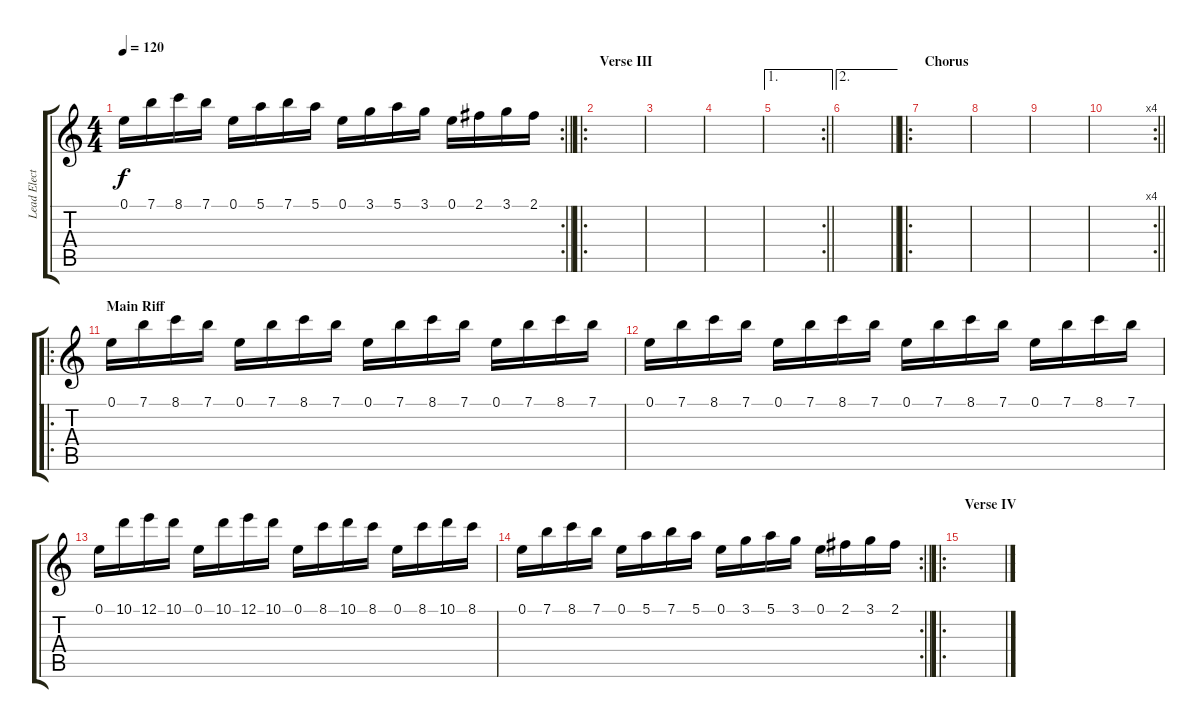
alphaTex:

\track ("Lead Electric" "Lead Elect") {instrument distortionguitar}
\staff {score tabs}
\tuning (E4 B3 G3 D3 A2 E2) {hide}
\rc 2
\ts (4 4)
\tempo 120
\clef g2
\barLineRight lightlight
\ks c
0.1.16{dy f} 7.1.16 8.1.16 7.1.16 0.1.16 5.1.16 7.1.16 5.1.16 0.1.16 3.1.16 5.1.16 3.1.16 0.1.16 2.1.16 3.1.16 2.1.16 |
\ro
\section ("" "Verse III")
|
|
|
\ae 1
\rc 2
\barLineRight lightlight
|
\ae 2
\barLineRight lightlight
|
\ro
\section ("" "Chorus")
|
|
|
\rc 4
\barLineRight lightlight
|
\ro
\section ("" "Main Riff")
0.1.16 7.1.16 8.1.16 7.1.16 0.1.16 7.1.16 8.1.16 7.1.16 0.1.16 7.1.16 8.1.16 7.1.16 0.1.16 7.1.16 8.1.16 7.1.16 |
0.1.16 7.1.16 8.1.16 7.1.16 0.1.16 7.1.16 8.1.16 7.1.16 0.1.16 7.1.16 8.1.16 7.1.16 0.1.16 7.1.16 8.1.16 7.1.16 |
0.1.16 10.1.16 12.1.16 10.1.16 0.1.16 10.1.16 12.1.16 10.1.16 0.1.16 8.1.16 10.1.16 8.1.16 0.1.16 8.1.16 10.1.16 8.1.16 |
\rc 2
\barLineRight lightlight
0.1.16 7.1.16 8.1.16 7.1.16 0.1.16 5.1.16 7.1.16 5.1.16 0.1.16 3.1.16 5.1.16 3.1.16 0.1.16 2.1.16 3.1.16 2.1.16 |
\ro
\section ("" "Verse IV")
